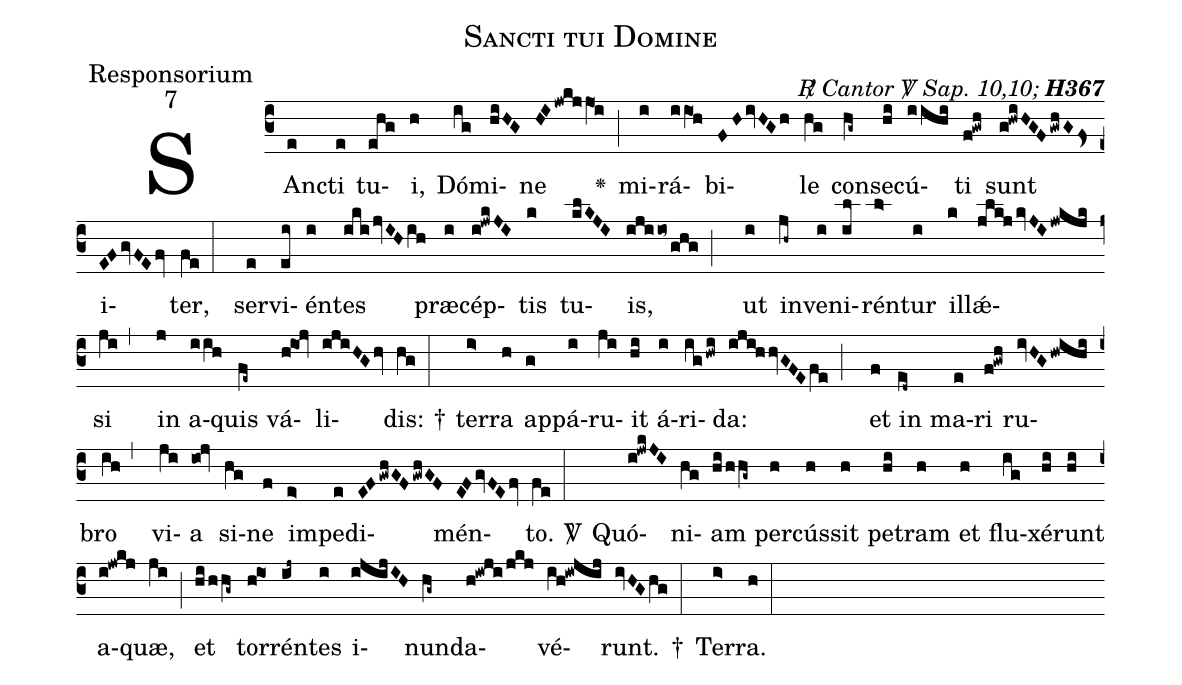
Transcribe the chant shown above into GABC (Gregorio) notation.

name:Sancti tui Domine;
office-part:Responsorium;
mode:7;
commentary:{\itshape\mdseries \Rbar\  Cantor \Vbar\   Sap.\ 10,10;\/}   {\bfseries H367};
%%
(c3)SAn(e)cti(e) tu(ehg)i,(h) Dó(ig)mi(hiHG)ne(HIjwkjjO1i) <v>\greheightstar</v>(;) mi(i)rá(iiO1h)bi(FHivHGh)le(hg) con(hg~)se(hi)cú(iihi)ti(f!gwh) sunt(g!hwiHGFgwhGfs<) i(EFgvFEfv)ter,(fe:) ser(e)vi(ei)én(i)tes(ikijvIHih) præ(i)cép(i!jwkJI)tis(k) tu(klKJI)is,(ijiio~/ghg;) ut(i) in(jh~)ve(i)ni(il)rén(l>)tur(i) il(k)lǽ(jlk!jkvJIjwkjk)si(ji,) in(j) a(iih)quis(fe~) vá(h!io1!jv)li(ijiHGhv)dis:(hg:) †() ter(i>)ra(h) ap(g)pá(i)ru(ji)it(hi) á(i)ri(ighwi)da:(iji!hhvGFEfe;) et(f) in(ed~) ma(e)ri(f!gwh) ru(ivHGhwihi)bro(ih,) vi(ji)a(io0!jv) si(hg)ne(f) im(e>)pe(e)di(EFgwhGFgwhGF)mén(EFgvFEfv)to.(fe:)  <sp>V/</sp>() Quó(i!jwkJI)ni(hg)am(hi/hhg~) per(h)cús(h)sit(h) pe(hi)tram(h) et(h) flu(ig)xé(hi)runt(hi) a(i!jwkj)quæ,(ji) (;) et(hi/hhg~) tor(h!io>)rén(ij~)tes(i) i(ijijIH)nun(hg~)da(h!iwji/jkj)vé(ih!iwjij)runt.(ivHGhg:) †() Ter(i>)ra.(h:)
